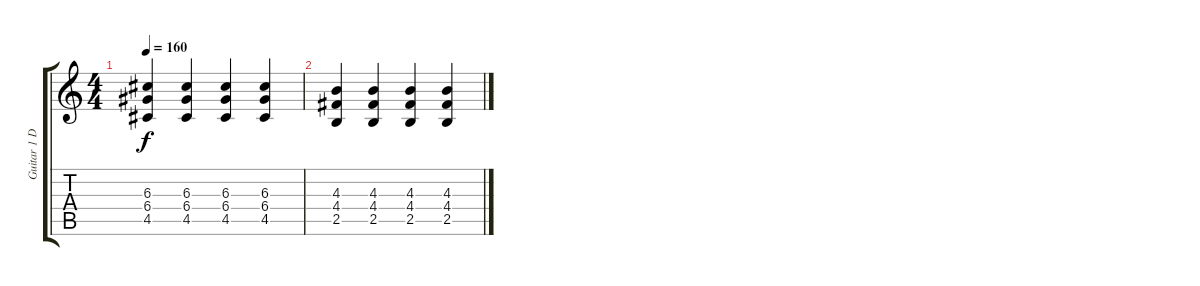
\track ("Guitar 1 Disto" "Guitar 1 D") {instrument distortionguitar}
\staff {score tabs}
\tuning (E4 B3 G3 D3 A2 E2) {hide}
\ts (4 4)
\tempo 160
\clef g2
\ks c
(6.3 6.4 4.5).4{dy f} (6.3 6.4 4.5).4 (6.3 6.4 4.5).4 (6.3 6.4 4.5).4 |
(4.3 4.4 2.5).4 (4.3 4.4 2.5).4 (4.3 4.4 2.5).4 (4.3 4.4 2.5).4
